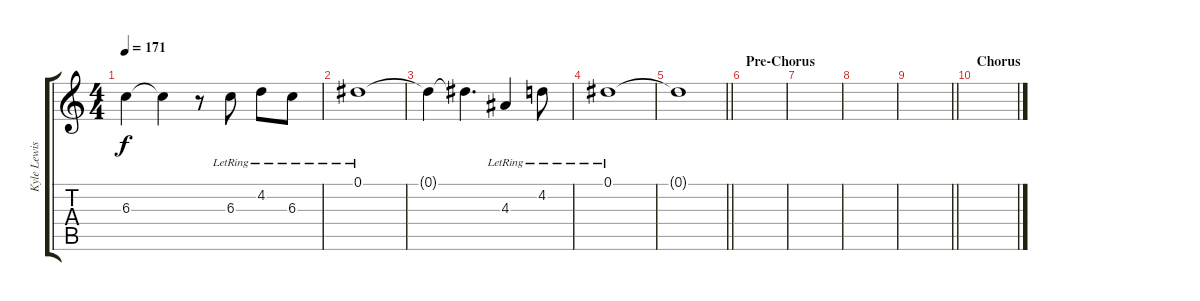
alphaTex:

\track ("Kyle Lewis - Guitar" "Kyle Lewis") {instrument electricguitarclean}
\staff {score tabs}
\tuning (Eb4 Bb3 Gb3 Db3 Ab2 Eb2) {hide}
\ts (4 4)
\tempo 171
\clef g2
\ks c
6.3{t}.4{dy f} 6.3{t}.4 r.8 6.3{lr}.8 4.2{lr}.8 6.3{lr}.8 |
0.1{lr}.1 |
0.1{t}.4 0.1{t}.4{d} 4.3{lr}.4 4.2{lr}.8 |
0.1{lr}.1 |
\barLineRight lightlight
0.1{t}.1 |
\section ("" "Pre-Chorus")
|
|
|
\barLineRight lightlight
|
\section ("" "Chorus")
